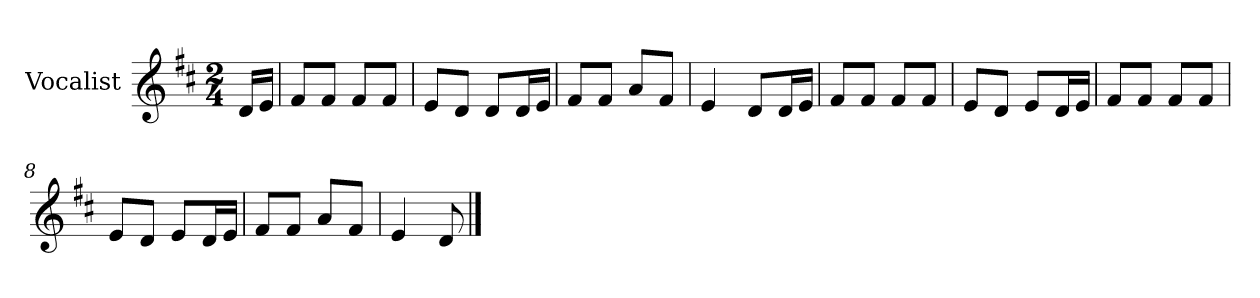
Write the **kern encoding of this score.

**kern
*part1
*staff1
*I"Vocalist
*k[f#c#]
*D:
*M2/4
=
16dLL
16eJJ
=1
8f#L
8f#J
8f#L
8f#J
=2
8eL
8dJ
8dL
16dL
16eJJ
=3
8f#L
8f#J
8aL
8f#J
=4
4e
8dL
16dL
16eJJ
=5
8f#L
8f#J
8f#L
8f#J
=6
8eL
8dJ
8eL
16dL
16eJJ
=7
8f#L
8f#J
8f#L
8f#J
=8
8eL
8dJ
8eL
16dL
16eJJ
=9
8f#L
8f#J
8aL
8f#J
=10
4e
8d
==
*-
